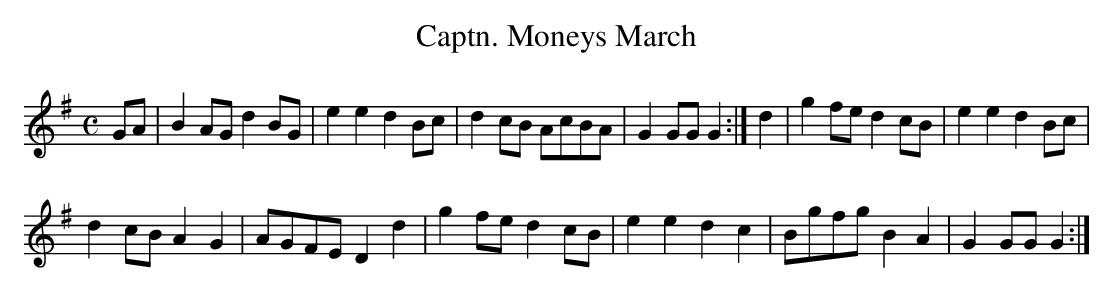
X:1
T: Captn. Moneys March
M: C
L: 1/8
K: G
GA |\
B2AG d2BG | e2e2 d2Bc |\
d2cB AcBA | G2GG G2 :|\
d2 |\
g2fe d2cB | e2e2 d2Bc |
d2cB A2G2 | AGFE D2d2 |\
g2fe d2cB | e2e2 d2c2 |\
Bgfg B2A2 | G2GG G2 :|
